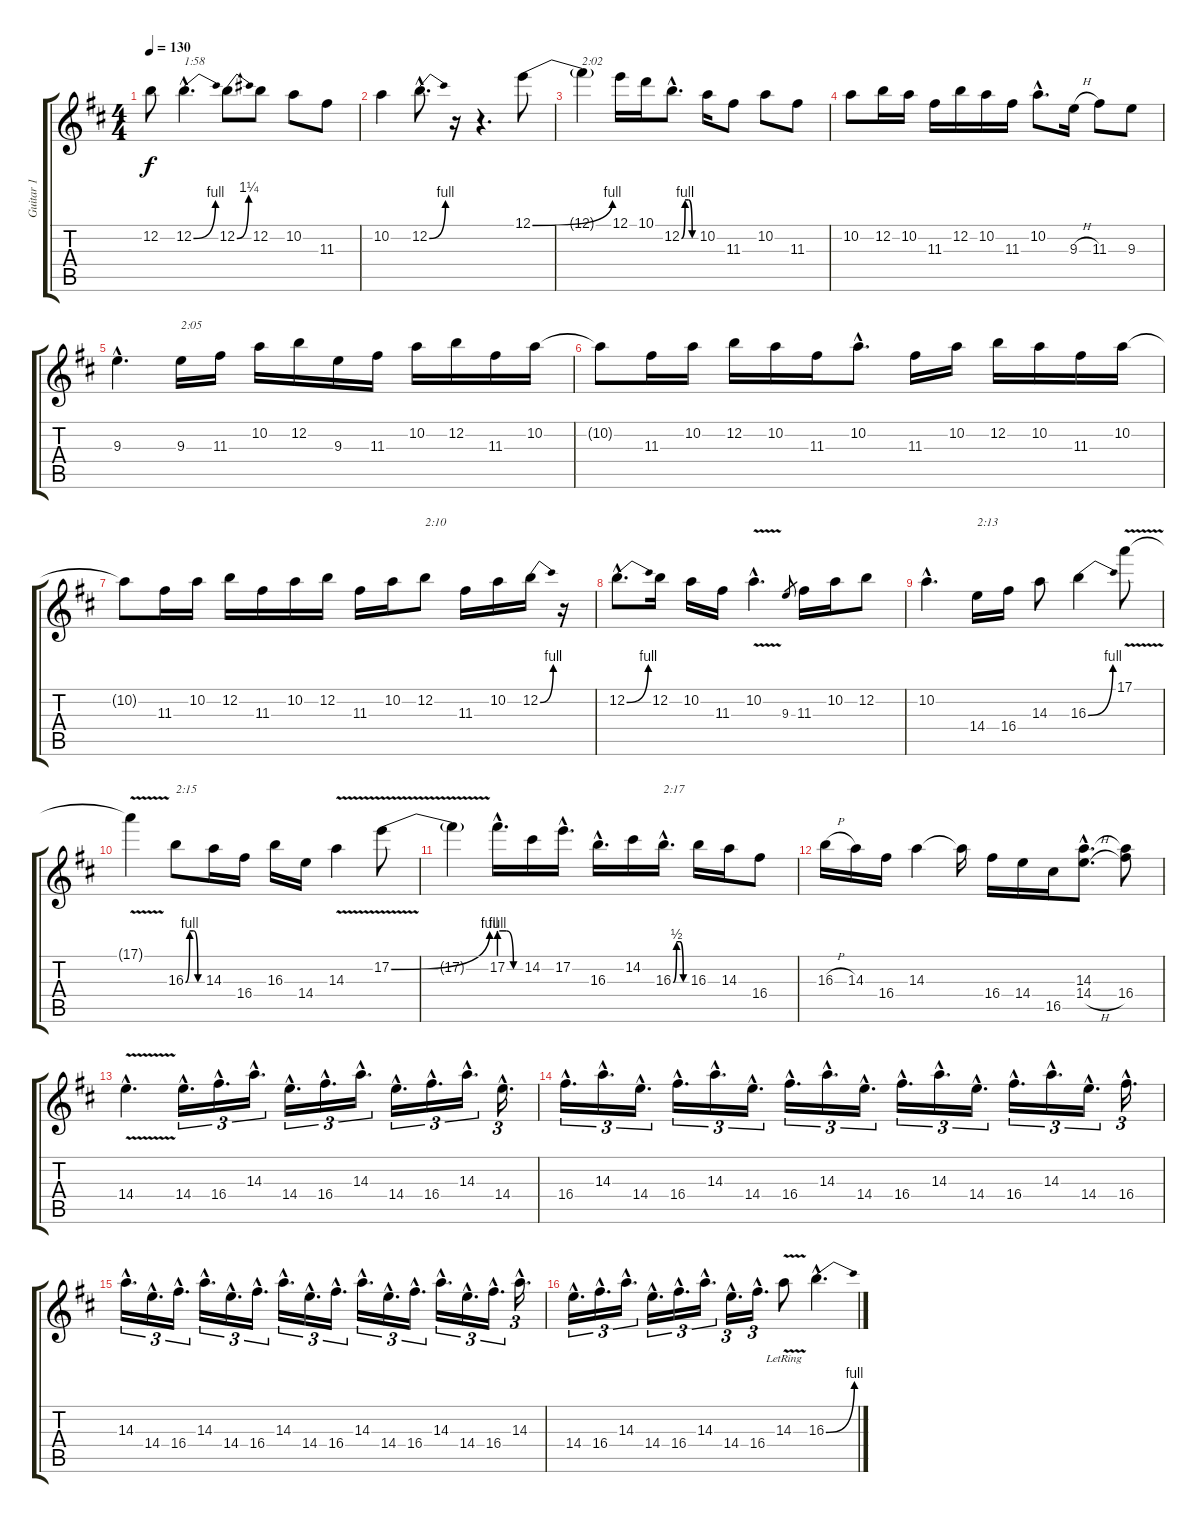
\track ("Guitar 1" "Guitar 1") {instrument overdrivenguitar}
\staff {score tabs}
\tuning (E4 B3 G3 D3 A2 E2) {hide}
\ts (4 4)
\tempo 130
\clef g2
\ks d
12.2{t}.8{dy f} 12.2{be (bend 0 0 60 4) hac}.4{d txt "1:58"} 12.2{be (bend 0 0 60 5)}.8 12.2.8 10.2.8 11.3.8 |
10.2.4 12.2{be (bend 0 0 60 4) hac}.8{d} r.16 r.4{d} 12.1{be (bend 0 0 60 4)}.8 |
12.1{t}.4{txt "2:02"} 12.1.16 10.1.16 12.2{be (custom 0 0 15 4 30 4 45 0 60 0) hac}.8{d} 10.2.16 11.3.8 10.2.8 11.3.8 |
10.2.8 12.2.16 10.2.16 11.3.16 12.2.16 10.2.16 11.3.16 10.2{hac}.8{d} 9.3{h}.16 11.3.8 9.3.8 |
9.3{hac}.4{d} 9.3.16{txt "2:05"} 11.3.16 10.2.16 12.2.16 9.3.16 11.3.16 10.2.16 12.2.16 11.3.16 10.2.16 |
10.2{t}.8 11.3.16 10.2.16 12.2.16 10.2.16 11.3.16 10.2{hac}.8{d} 11.3.16 10.2.16 12.2.16 10.2.16 11.3.16 10.2.16 |
10.2{t}.8 11.3.16 10.2.16 12.2.16 11.3.16 10.2.16 12.2.16 11.3.16 10.2.16 12.2.8{txt "2:10"} 11.3.16 10.2.16 12.2{be (bend 0 0 60 4)}.16 r.16 |
12.2{be (bend 0 0 60 4) hac}.8{d} 12.2.16 10.2.16 11.3.16 10.2{v hac}.4{d} 9.3.8{gr} 11.3.16 10.2.16 12.2.8 |
10.2{hac}.4{d} 14.4.16{txt "2:13"} 16.4.16 14.3.8 16.3{be (bend 0 0 60 4)}.4 17.1{v}.8 |
17.1{t}.4 16.3{be (custom 0 0 15 4 30 4 45 0 60 0)}.8{txt "2:15"} 14.3.16 16.4.16 16.3.16 14.4.16 14.3{v}.4 17.2{be (bend 0 0 60 4) v}.8 |
17.2{t}.4 17.2{be (custom 0 4 20 4 40 0 60 0) hac}.16{d} 14.2.16 17.2{hac}.16{d} 16.3{hac}.16{d} 14.2.16 16.3{be (custom 0 0 15 2 30 2 45 0 60 0) hac}.16{d txt "2:17"} 16.3.16 14.3.16 16.4.8 |
16.3{h}.16 14.3.16 16.4.16 14.3.4 14.3{t}.16 16.4.16 14.4.16 16.5.16 (14.3{hac} 14.4{h hac}).8{d} (14.3{t} 16.4).8 |
14.4{v hac}.4{d} 14.4{hac}.16{d tu (3 2)} 16.4{hac}.16{d tu (3 2)} 14.3{hac}.16{d tu (3 2)} 14.4{hac}.16{d tu (3 2)} 16.4{hac}.16{d tu (3 2)} 14.3{hac}.16{d tu (3 2)} 14.4{hac}.16{d tu (3 2)} 16.4{hac}.16{d tu (3 2)} 14.3{hac}.16{d tu (3 2)} 14.4{hac}.16{d tu (3 2)} |
16.4{hac}.16{d tu (3 2)} 14.3{hac}.16{d tu (3 2)} 14.4{hac}.16{d tu (3 2)} 16.4{hac}.16{d tu (3 2)} 14.3{hac}.16{d tu (3 2)} 14.4{hac}.16{d tu (3 2)} 16.4{hac}.16{d tu (3 2)} 14.3{hac}.16{d tu (3 2)} 14.4{hac}.16{d tu (3 2)} 16.4{hac}.16{d tu (3 2)} 14.3{hac}.16{d tu (3 2)} 14.4{hac}.16{d tu (3 2)} 16.4{hac}.16{d tu (3 2)} 14.3{hac}.16{d tu (3 2)} 14.4{hac}.16{d tu (3 2)} 16.4{hac}.16{d tu (3 2)} |
14.3{hac}.16{d tu (3 2)} 14.4{hac}.16{d tu (3 2)} 16.4{hac}.16{d tu (3 2)} 14.3{hac}.16{d tu (3 2)} 14.4{hac}.16{d tu (3 2)} 16.4{hac}.16{d tu (3 2)} 14.3{hac}.16{d tu (3 2)} 14.4{hac}.16{d tu (3 2)} 16.4{hac}.16{d tu (3 2)} 14.3{hac}.16{d tu (3 2)} 14.4{hac}.16{d tu (3 2)} 16.4{hac}.16{d tu (3 2)} 14.3{hac}.16{d tu (3 2)} 14.4{hac}.16{d tu (3 2)} 16.4{hac}.16{d tu (3 2)} 14.3{hac}.16{d tu (3 2)} |
14.4{hac}.16{d tu (3 2)} 16.4{hac}.16{d tu (3 2)} 14.3{hac}.16{d tu (3 2)} 14.4{hac}.16{d tu (3 2)} 16.4{hac}.16{d tu (3 2)} 14.3{hac}.16{d tu (3 2)} 14.4{hac}.16{d tu (3 2)} 16.4{hac}.16{d tu (3 2)} 14.3{v lr}.8 16.3{be (bend 0 0 60 4) hac}.4{d}
